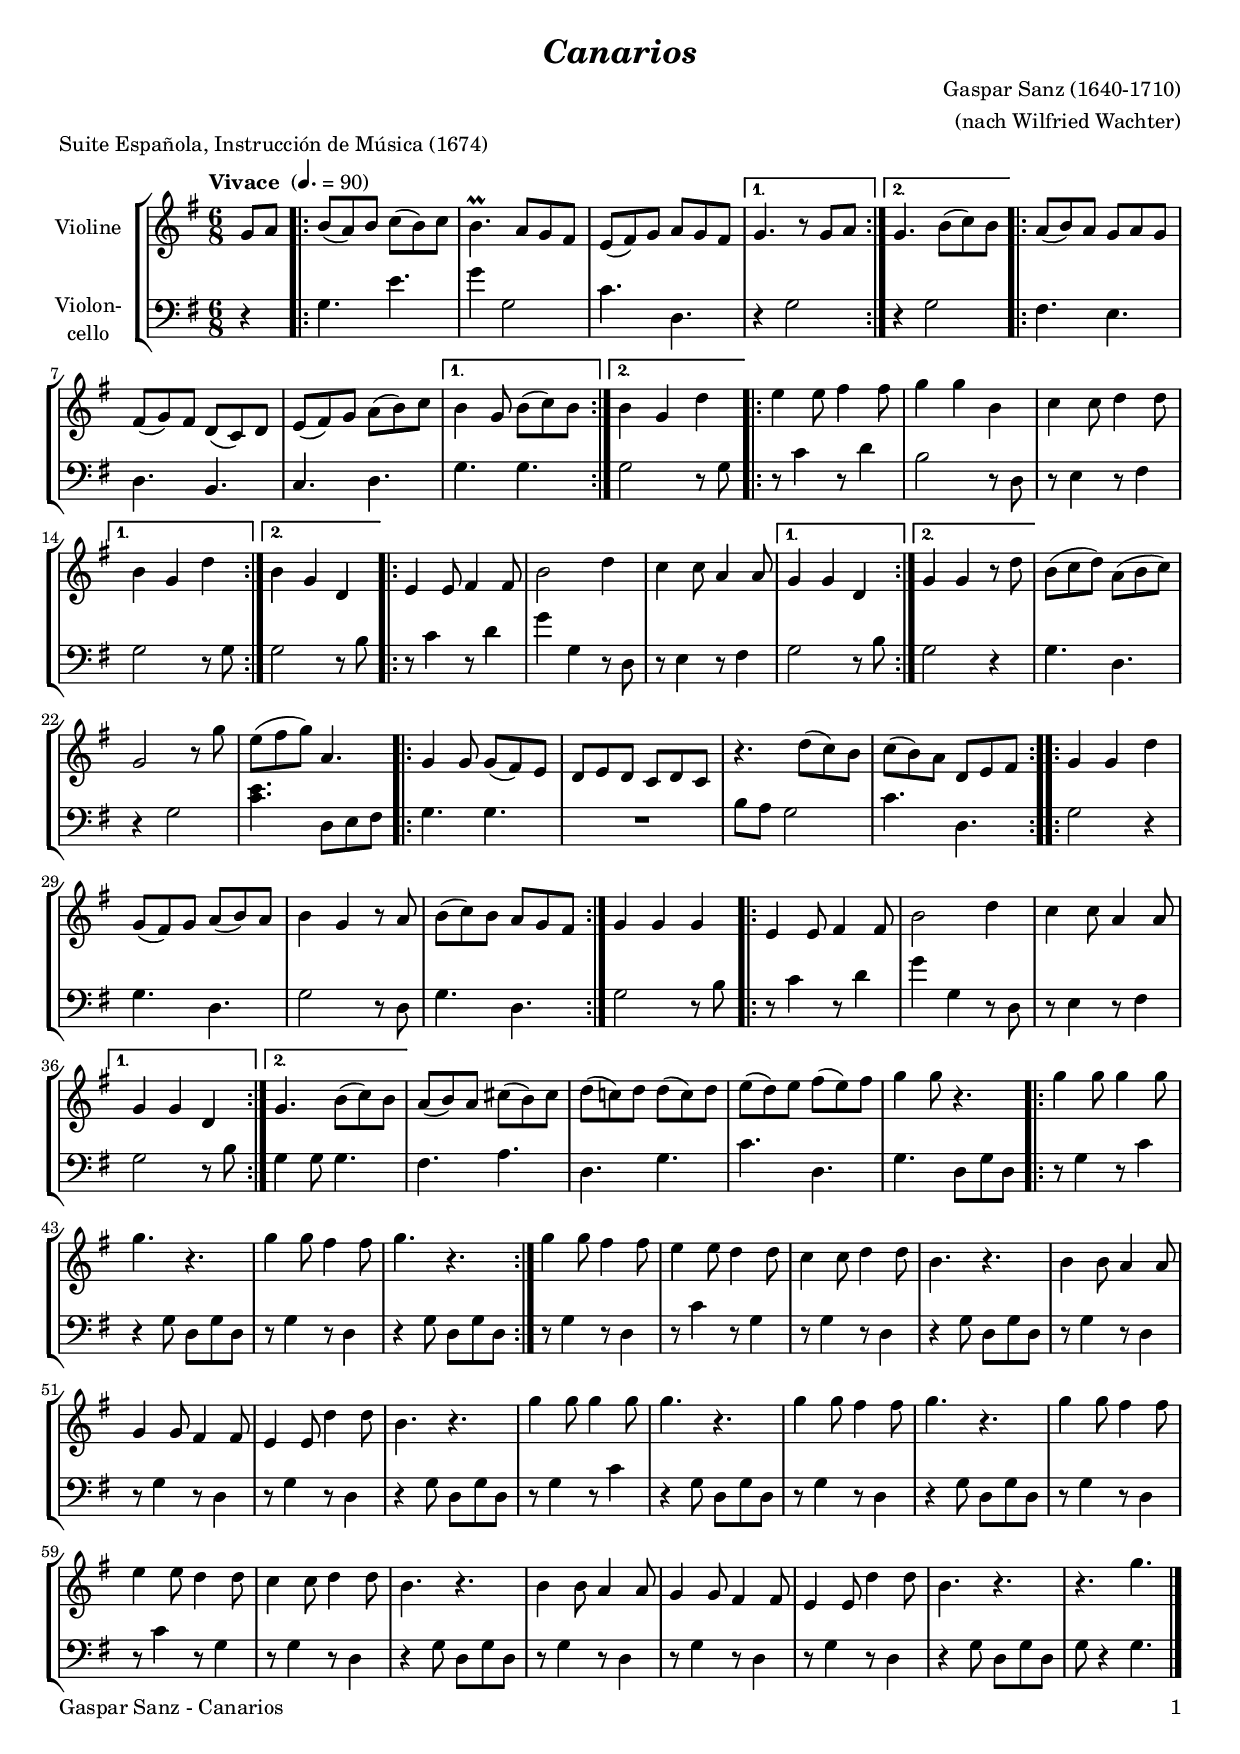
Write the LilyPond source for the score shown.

\version "2.18.2"
\include "deutsch.ly"
  
#(set-global-staff-size 18)

\header {
  title     = \markup \bold \italic "Canarios"
  composer  = "Gaspar Sanz (1640-1710)"
  arranger  = "(nach Wilfried Wachter)"
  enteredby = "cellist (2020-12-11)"
  piece     = "Suite Española, Instrucción de Música (1674)"
}

voiceconsts = {
  \key d \major
  \time 6/8
  \clef "treble"
%  \numericTimeSignature
  % Set default beaming for all staves
%  \set Timing.beamExceptions = #'()
%  \set Timing.baseMoment     = #(ly:make-moment 1 4)
%  \set Timing.beatStructure  = #'(1 1 1)
  \tempo "Vivace " 4.=90
}

mivl = "violin"
%miba = "pizzicato strings"
miba = "cello"

mfgr = \markup { \dynamic mf \italic " grazioso" }
pocr = \markup \italic "poco cresc."

va = \relative c' {
  \voiceconsts

  \partial 4 d8 e
  \repeat volta 2 {
    fis( e) fis g( fis) g
    fis4.\prall e8 d cis
    h( cis) d e d cis
  }
  \alternative {
    { d4. r8 d e }
    { d4. fis8( g) fis }
  }

  \repeat volta 2 {
    e( fis) e d e d
    cis( d) cis a( g) a
    h( cis) d e( fis) g
  }
  \alternative {
    { fis4 d8 fis( g) fis }
    { fis4 d a' }
  }

  \repeat volta 2 {
    h4 h8 cis4 cis8
    d4 d fis,
    g4 g8 a4 a8
  }
  \alternative {
    { fis4 d a' }
    { fis d a }
  }

  \repeat volta 2 {
    h4 h8 cis4 cis8
    fis2 a4
    g4 g8 e4 e8
  }
  \alternative {
    { d4 d a }
    { d d r8 a' }
  }
  fis( g a) e( fis g)
  d2 r8 d'

  h( cis d) e,4.
  \repeat volta 2 {
    d4 d8 d( cis) h
    a h a g a g
    r4. a'8( g) fis
    g( fis) e a, h cis
  }
  
  \repeat volta 2 {
    d4 d a'
    d,8( cis) d e( fis) e

    fis4 d r8 e
    fis( g) fis e d cis
  }
  d4 d d

  \repeat volta 2 {
    h4 h8 cis4 cis8
    fis2 a4
    g4 g8 e4 e8
  }
  \alternative {
    { d4 d a }
    { d4. fis8( g) fis }
  }

  e( fis) e gis( fis) gis
  a( g!) a a( g) a
  h( a) h cis( h) cis
  d4 d8 r4.
  
  \repeat volta 2 {
    d4 d8 d4 d8
    d4. r
    d4 d8 cis4 cis8
    d4. r
  }

  d4 d8 cis4 cis8
  h4 h8 a4 a8
  g4 g8 a4 a8
  fis4. r
  fis4 fis8 e4 e8
  d4 d8 cis4 cis8
  h4 h8 a'4 a8
  fis4. r

  d'4 d8 d4 d8
  d4. r
  d4 d8 cis4 cis8
  d4. r
  d4 d8 cis4 cis8
  h4 h8 a4 a8
  g4 g8 a4 a8
  fis4. r

  fis4 fis8 e4 e8
  d4 d8 cis4 cis8
  h4 h8 a'4 a8
  fis4. r
  r d' \bar "|."
}

vb = \relative c {
  \voiceconsts
  \clef "bass"
  
  \partial 4 r4
  \repeat volta 2 {
    d4. h'
    d4 d,2
    g4. a,
  }
  \alternative {
    { r4 d2 }
    { r4 d2 }
  }

  \repeat volta 2 {
    cis4. h

    a fis
    g a
  }
  \alternative {
    { d d }
    { d2 r8 d }
  }

  \repeat volta 2 {
    r g4 r8 a4
    fis2 r8 a,
    r h4 r8 cis4
  }
  \alternative {
    { d2 r8 d }
    { d2 r8 fis }
  }
  
  \repeat volta 2 {
    r8 g4 r8 a4
    d d, r8 a
    r h4 r8 cis4
    }
  \alternative {
    { d2 r8 fis }
    { d2 r4 }
  }

  d4. a
  r4 d2

  <g h>4. a,8 h cis
  \repeat volta 2 {
    d4. d
    R2.
    fis8 e d2
    g4. a,
  }
  \repeat volta 2 {
    d2 r4
    d4. a

    d2 r8 a
    d4. a
  }
  d2 r8 fis

  \repeat volta 2 {
    r g4 r8 a4
    d d, r8 a
    r8 h4 r8 cis4
  }
  \alternative {
    { d2 r8 fis }
    { d4 d8 d4. }
  }

  cis4. e
  a, d
  g a,
  d a8 d a
 
  \repeat volta 2 {
    r d4 r8 g4
    r d8 a d a
    r d4 r8 a4
    r d8 a d a
  }

  r d4 r8 a4
  r8 g'4 r8 d4
  r8 d4 r8 a4
  r d8 a d a
  r d4 r8 a4
  r8 d4 r8 a4
  r8 d4 r8 a4
  r d8 a d a

  r d4 r8 g4
  r d8 a d a
  r d4 r8 a4
  r d8 a d a
  r d4 r8 a4
  r8 g'4 r8 d4
  r8 d4 r8 a4
  r d8 a d a

  r d4 r8 a4
  r8 d4 r8 a4
  r8 d4 r8 a4
  r d8 a d a
  d r4 d4. \bar "|."
}


music = \new StaffGroup <<
      \new Staff {
	\set Staff.midiInstrument = \mivl
	\set Staff.instrumentName = \markup \center-column { "Violine" }
	\transpose d g { \va }
      }

      \new Staff {
	\set Staff.midiInstrument = \miba
	\set Staff.instrumentName = \markup \center-column { "Violon-" "cello" }
	\transpose d g { \vb }
      }
>>

\book {
   \paper {
    print-page-number = ##t
    print-first-page-number = ##t
    ragged-last-bottom = ##f
    oddHeaderMarkup = \markup \null
    evenHeaderMarkup = \markup \null
    oddFooterMarkup = \markup {
      \fill-line {
        \on-the-fly #print-page-number-check-first
        "Gaspar Sanz - Canarios" \fromproperty #'page:page-number-string
      }
    }
    evenFooterMarkup = \oddFooterMarkup
  } \score {
    \music
    \layout {}
  }

  \score {
    \unfoldRepeats \music

    \midi {
      \context {
        \Score
      }
    }
  }
}